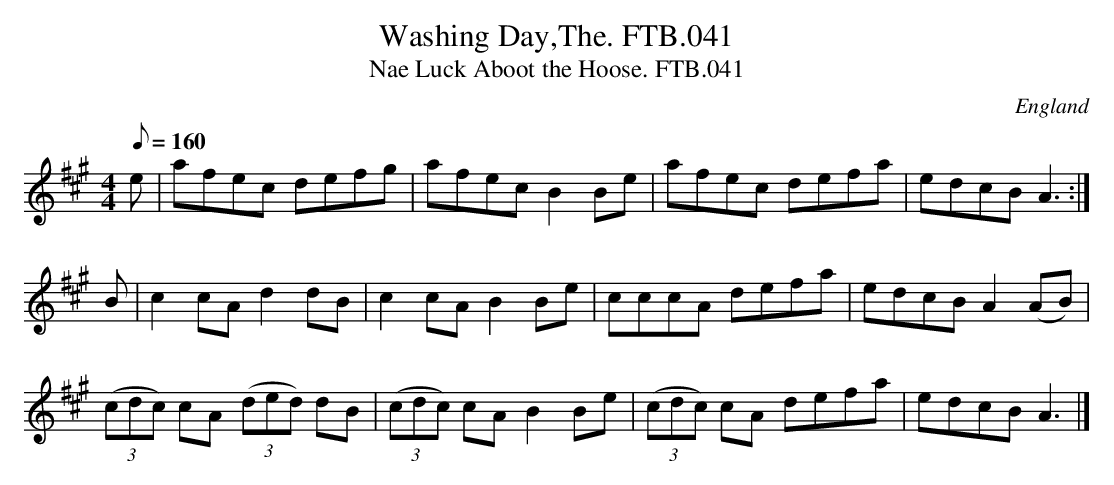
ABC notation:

X:1
T:Washing Day,The. FTB.041
T:Nae Luck Aboot the Hoose. FTB.041
M:4/4
L:1/8
Q:160
O:England
K:A major
e|afec defg|afecB2Be|afec defa|edcBA3:|
B|c2cAd2dB|c2cAB2Be|cccA defa|edcBA2(AB)|
((3cdc) cA ((3ded) dB| ((3cdc) cA B2Be| ((3cdc) cA defa|edcBA3|]
